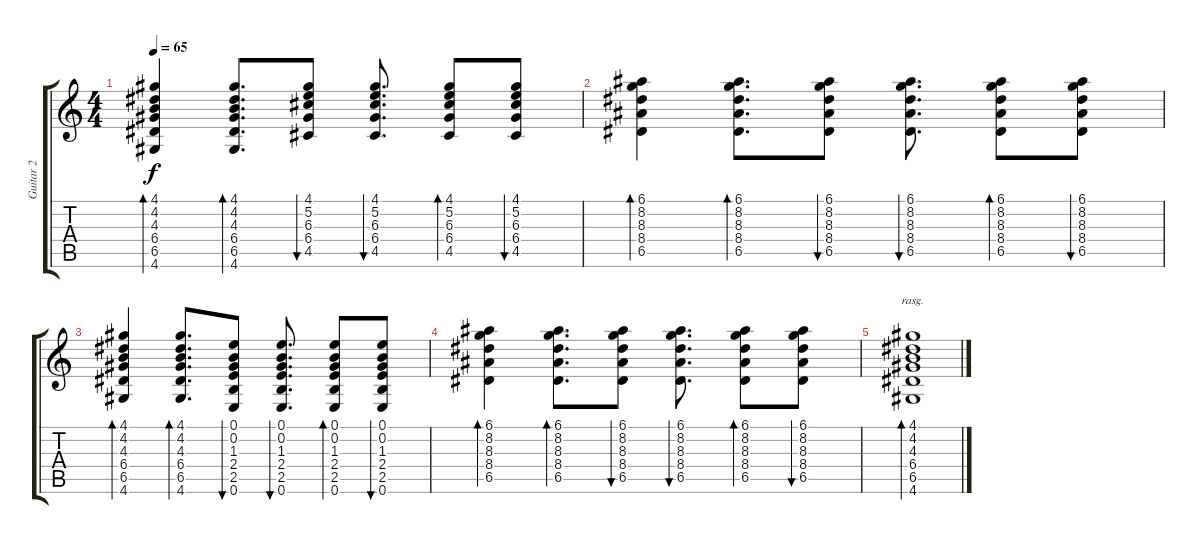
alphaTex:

\track ("Guitar 2" "Guitar 2") {instrument overdrivenguitar}
\staff {score tabs}
\tuning (E4 B3 G3 D3 A2 E2) {hide}
\ts (4 4)
\tempo 65
\clef g2
\ks c
(4.1 4.2 4.3 6.4 6.5 4.6).4{bd 30 dy f} (4.1 4.2 4.3 6.4 6.5 4.6).8{d bd 30} (4.1 5.2 6.3 6.4 4.5).8{bu 30} (4.1 5.2 6.3 6.4 4.5).8{d bu 30} (4.1 5.2 6.3 6.4 4.5).8{bd 30} (4.1 5.2 6.3 6.4 4.5).8{bu 30} |
(6.1 8.2 8.3 8.4 6.5).4{bd 30} (6.1 8.2 8.3 8.4 6.5).8{d bd 30} (6.1 8.2 8.3 8.4 6.5).8{bu 30} (6.1 8.2 8.3 8.4 6.5).8{d bu 30} (6.1 8.2 8.3 8.4 6.5).8{bd 30} (6.1 8.2 8.3 8.4 6.5).8{bu 30} |
(4.1 4.2 4.3 6.4 6.5 4.6).4{bd 30} (4.1 4.2 4.3 6.4 6.5 4.6).8{d bd 30} (0.1 0.2 1.3 2.4 2.5 0.6).8{bu 30} (0.1 0.2 1.3 2.4 2.5 0.6).8{d bu 30} (0.1 0.2 1.3 2.4 2.5 0.6).8{bd 30} (0.1 0.2 1.3 2.4 2.5 0.6).8{bu 30} |
(6.1 8.2 8.3 8.4 6.5).4{bd 30} (6.1 8.2 8.3 8.4 6.5).8{d bd 30} (6.1 8.2 8.3 8.4 6.5).8{bu 30} (6.1 8.2 8.3 8.4 6.5).8{d bu 30} (6.1 8.2 8.3 8.4 6.5).8{bd 30} (6.1 8.2 8.3 8.4 6.5).8{bu 30} |
(4.1 4.2 4.3 6.4 6.5 4.6).1{bd 60 rasg ii}
